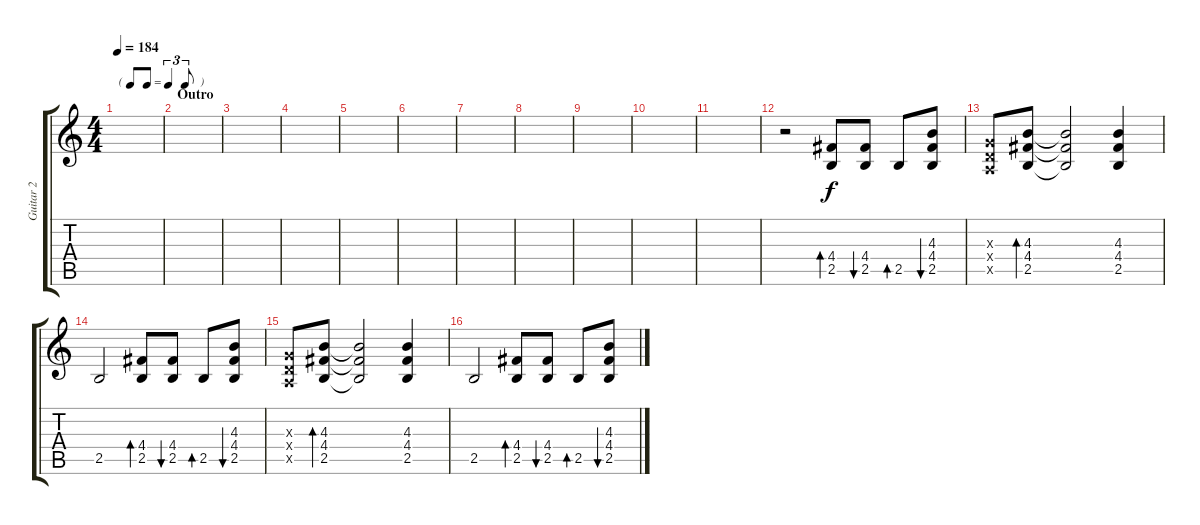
\track ("Guitar 2" "Guitar 2") {instrument acousticguitarsteel}
\staff {score tabs}
\tuning (E4 B3 G3 D3 A2 E2) {hide}
\ts (4 4)
\tf triplet8th
\tempo 184
\clef g2
\ks c
|
\section ("" "Outro")
|
|
|
|
|
|
|
|
|
|
r.2 (4.4 2.5).8{bd 60 volume 7} (4.4 2.5).8{bu 60} 2.5.8{bd 60} (4.3 4.4 2.5).8{bu 60} |
(0.3{x} 0.4{x} 0.5{x}).8 (4.3 4.4 2.5).8{bd 60} (4.3{t} 4.4{t} 2.5{t}).2 (4.3 4.4 2.5).4 |
2.5.2 (4.4 2.5).8{bd 60} (4.4 2.5).8{bu 60} 2.5.8{bd 60} (4.3 4.4 2.5).8{bu 60} |
(0.3{x} 0.4{x} 0.5{x}).8 (4.3 4.4 2.5).8{bd 60} (4.3{t} 4.4{t} 2.5{t}).2 (4.3 4.4 2.5).4 |
2.5.2 (4.4 2.5).8{bd 60} (4.4 2.5).8{bu 60} 2.5.8{bd 60} (4.3 4.4 2.5).8{bu 60}
